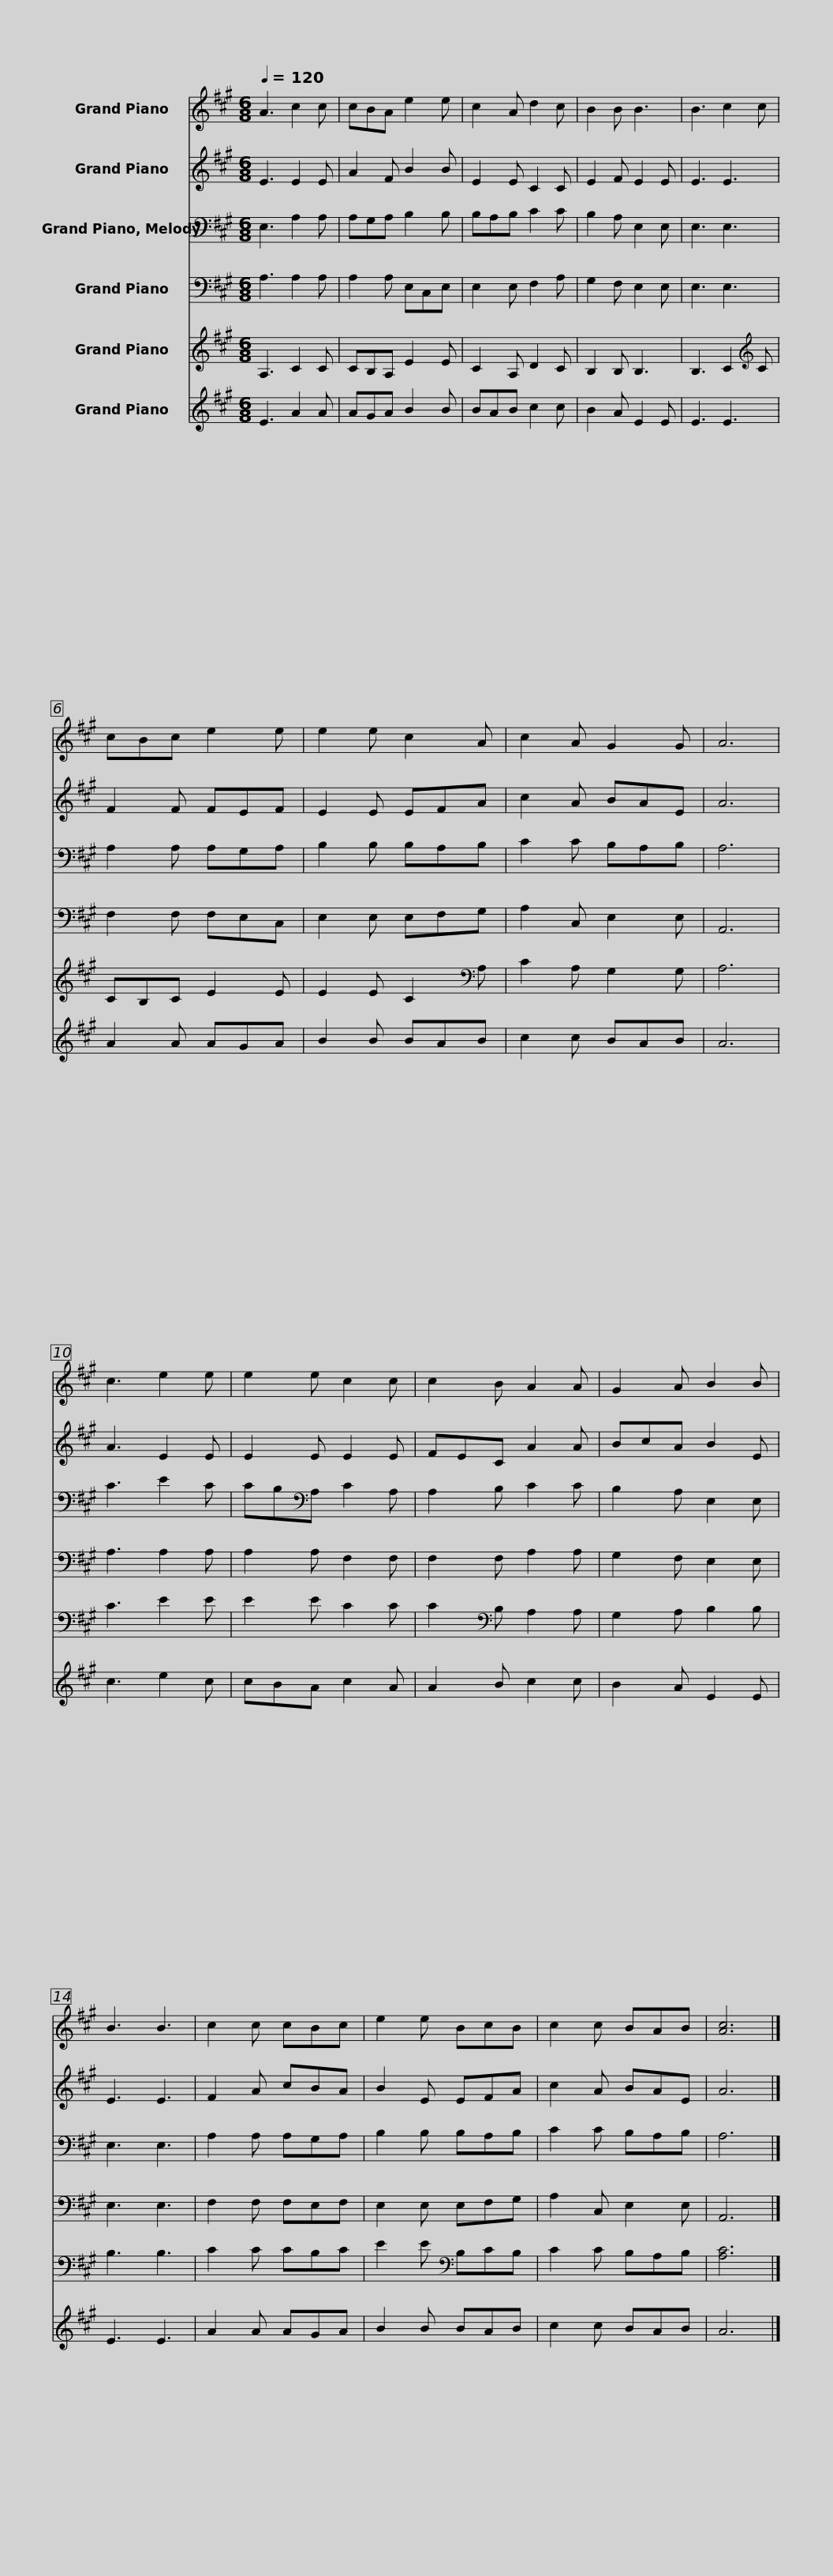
X:1
%%score 1 2 3 4 5 6
L:1/8
Q:1/4=120
M:6/8
I:linebreak $
K:A
V:1 treble
V:2 treble
V:3 bass
V:4 bass
V:5 treble
V:6 treble
V:1
 A3 c2 c | cBA e2 e | c2 A d2 c | B2 B B3 | B3 c2 c |$ %5
 cBc e2 e | e2 e c2 A | c2 A G2 G | A6 | c3 e2 e | %10
 e2 e c2 c |$ c2 B A2 A | G2 A B2 B | B3 B3 | c2 c cBc | %15
 e2 e BcB | c2 c BAB | [Ac]6 |] %18
V:2
 E3 E2 E | A2 F B2 B | E2 E C2 C | E2 F E2 E | E3 E3 |$ %5
 F2 F FEF | E2 E EFA | c2 A BAE | A6 | A3 E2 E | %10
 E2 E E2 E |$ FEC A2 A | BcA B2 E | E3 E3 | F2 A cBA | %15
 B2 E EFA | c2 A BAE | A6 |] %18
V:3
 E,3 A,2 A, | A,G,A, B,2 B, | B,A,B, C2 C | B,2 A, E,2 E, | E,3 E,3 |$ %5
 A,2 A, A,G,A, | B,2 B, B,A,B, | C2 C B,A,B, | A,6 | C3 E2 C | %10
 CB,[K:bass]A, C2 A, |$ A,2 B, C2 C | B,2 A, E,2 E, | E,3 E,3 | A,2 A, A,G,A, | %15
 B,2 B, B,A,B, | C2 C B,A,B, | A,6 |] %18
V:4
 A,3 A,2 A, | A,2 A, E,C,E, | E,2 E, F,2 A, | G,2 F, E,2 E, | E,3 E,3 |$ %5
 F,2 F, F,E,C, | E,2 E, E,F,G, | A,2 C, E,2 E, | A,,6 | A,3 A,2 A, | %10
 A,2 A, F,2 F, |$ F,2 F, A,2 A, | G,2 F, E,2 E, | E,3 E,3 | F,2 F, F,E,F, | %15
 E,2 E, E,F,G, | A,2 C, E,2 E, | A,,6 |] %18
V:5
 A,3 C2 C | CB,A, E2 E | C2 A, D2 C | B,2 B, B,3 | B,3 C2[K:treble] C |$ %5
 CB,C E2 E | E2 E C2[K:bass] A, | C2 A, G,2 G, | A,6 | C3 E2 E | %10
 E2 E C2 C |$ C2[K:bass] B, A,2 A, | G,2 A, B,2 B, | B,3 B,3 | C2 C CB,C | %15
 E2 E[K:bass] B,CB, | C2 C B,A,B, | [A,C]6 |] %18
V:6
 E3 A2 A | AGA B2 B | BAB c2 c | B2 A E2 E | E3 E3 |$ %5
 A2 A AGA | B2 B BAB | c2 c BAB | A6 | c3 e2 c | %10
 cBA c2 A |$ A2 B c2 c | B2 A E2 E | E3 E3 | A2 A AGA | %15
 B2 B BAB | c2 c BAB | A6 |] %18
